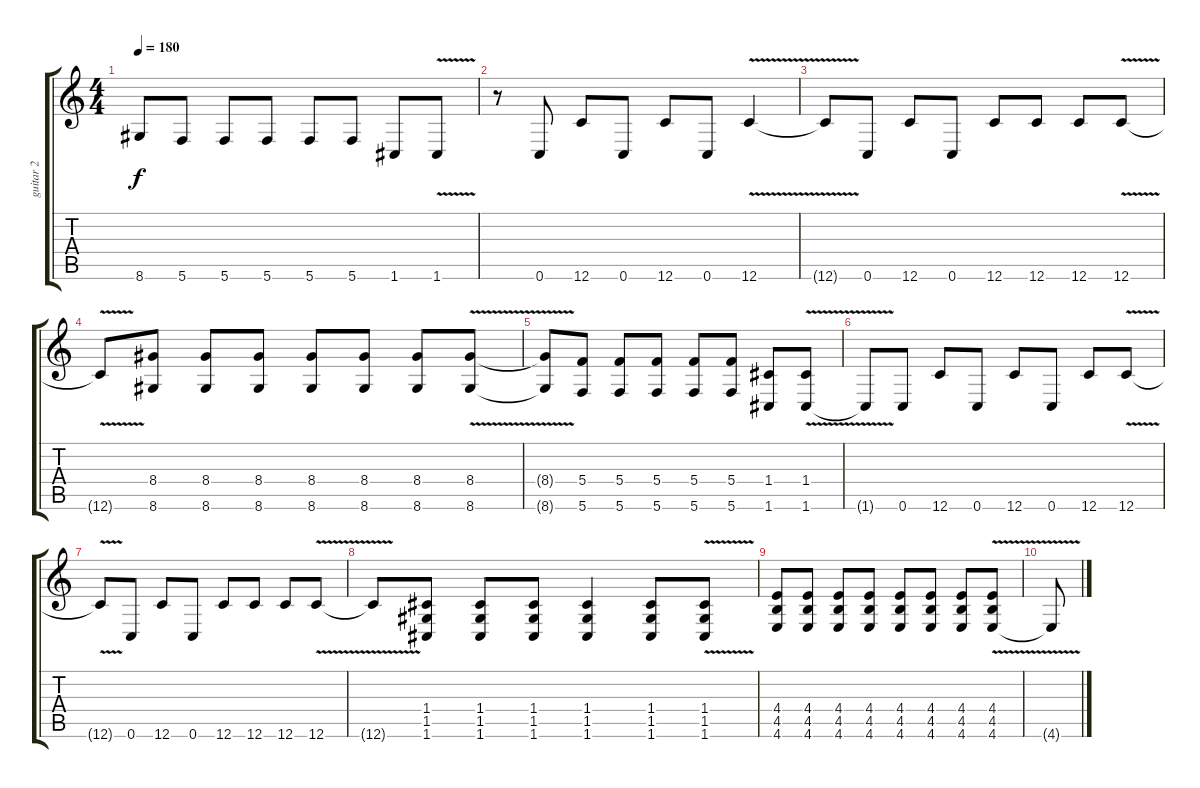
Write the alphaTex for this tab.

\track ("guitar 2" "guitar 2") {instrument distortionguitar}
\staff {score tabs}
\tuning (D4 A3 F3 C3 G2 C2) {hide}
\ts (4 4)
\tempo 180
\clef g2
\ks c
8.6{t}.8{dy f} 5.6.8 5.6.8 5.6.8 5.6.8 5.6.8 1.6.8 1.6{v}.8 |
r.8 0.6.8 12.6.8 0.6.8 12.6.8 0.6.8 12.6{v}.4 |
12.6{t}.8 0.6.8 12.6.8 0.6.8 12.6.8 12.6.8 12.6.8 12.6{v}.8 |
12.6{t}.8 (8.4 8.6).8 (8.4 8.6).8 (8.4 8.6).8 (8.4 8.6).8 (8.4 8.6).8 (8.4 8.6).8 (8.4 8.6{v}).8 |
(8.4{t} 8.6{t}).8 (5.4 5.6).8 (5.4 5.6).8 (5.4 5.6).8 (5.4 5.6).8 (5.4 5.6).8 (1.4 1.6).8 (1.4 1.6{v}).8 |
1.6{t}.8 0.6.8 12.6.8 0.6.8 12.6.8 0.6.8 12.6.8 12.6{v}.8 |
12.6{t}.8 0.6.8 12.6.8 0.6.8 12.6.8 12.6.8 12.6.8 12.6{v}.8 |
12.6{t}.8 (1.4 1.5 1.6).8 (1.4 1.5 1.6).8 (1.4 1.5 1.6).8 (1.4 1.5 1.6).4 (1.4 1.5 1.6).8 (1.4 1.5 1.6{v}).8 |
(4.4 4.5 4.6).8 (4.4 4.5 4.6).8 (4.4 4.5 4.6).8 (4.4 4.5 4.6).8 (4.4 4.5 4.6).8 (4.4 4.5 4.6).8 (4.4 4.5 4.6).8 (4.4 4.5 4.6{v}).8 |
4.6{t}.8
